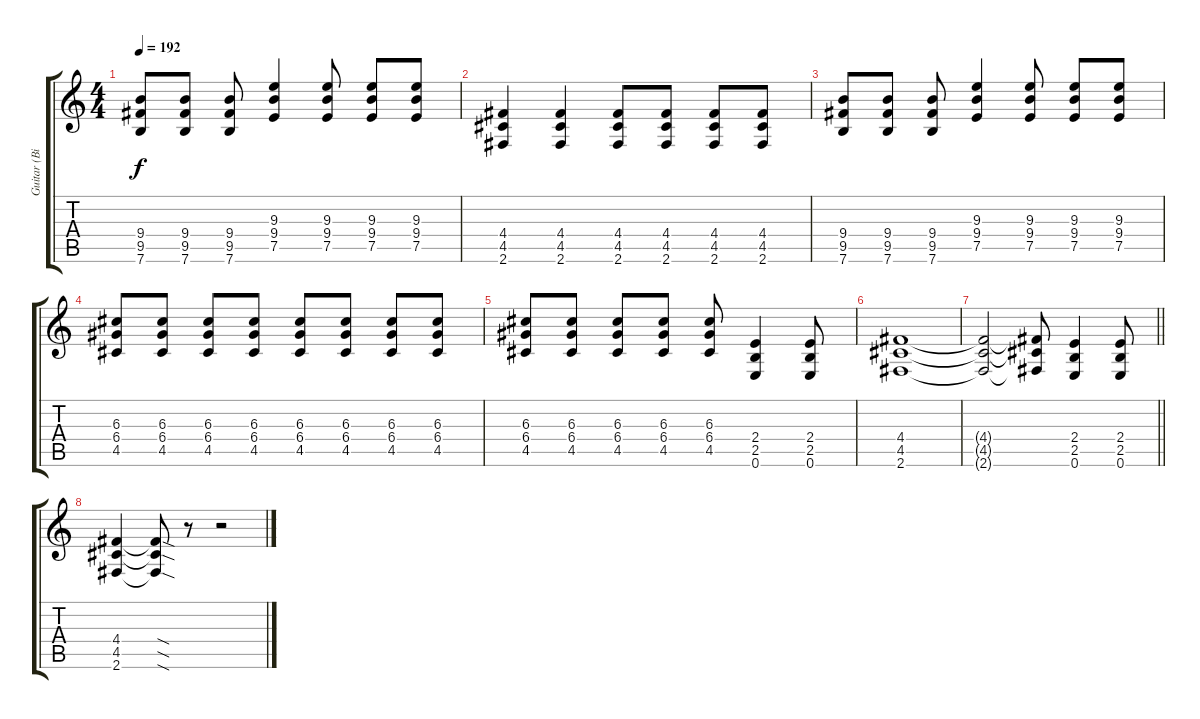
\track ("Guitar (Billie Joe Armstrong)" "Guitar (Bi") {instrument distortionguitar}
\staff {score tabs}
\tuning (E4 B3 G3 D3 A2 E2) {hide}
\ts (4 4)
\tempo 192
\clef g2
\ks c
(9.4 9.5 7.6).8{dy f} (9.4 9.5 7.6).8 (9.4 9.5 7.6).8 (9.3 9.4 7.5).4 (9.3 9.4 7.5).8 (9.3 9.4 7.5).8 (9.3 9.4 7.5).8 |
(4.4 4.5 2.6).4 (4.4 4.5 2.6).4 (4.4 4.5 2.6).8 (4.4 4.5 2.6).8 (4.4 4.5 2.6).8 (4.4 4.5 2.6).8 |
(9.4 9.5 7.6).8 (9.4 9.5 7.6).8 (9.4 9.5 7.6).8 (9.3 9.4 7.5).4 (9.3 9.4 7.5).8 (9.3 9.4 7.5).8 (9.3 9.4 7.5).8 |
(6.3 6.4 4.5).8 (6.3 6.4 4.5).8 (6.3 6.4 4.5).8 (6.3 6.4 4.5).8 (6.3 6.4 4.5).8 (6.3 6.4 4.5).8 (6.3 6.4 4.5).8 (6.3 6.4 4.5).8 |
(6.3 6.4 4.5).8 (6.3 6.4 4.5).8 (6.3 6.4 4.5).8 (6.3 6.4 4.5).8 (6.3 6.4 4.5).8 (2.4 2.5 0.6).4 (2.4 2.5 0.6).8 |
(4.4 4.5 2.6).1 |
\barLineRight lightlight
(4.4{t} 4.5{t} 2.6{t}).2 (4.4{t} 4.5{t} 2.6{t}).8 (2.4 2.5 0.6).4 (2.4 2.5 0.6).8 |
(4.4 4.5 2.6).4 (4.4{sod t} 4.5{sod t} 2.6{sod t}).8 r.8 r.2
